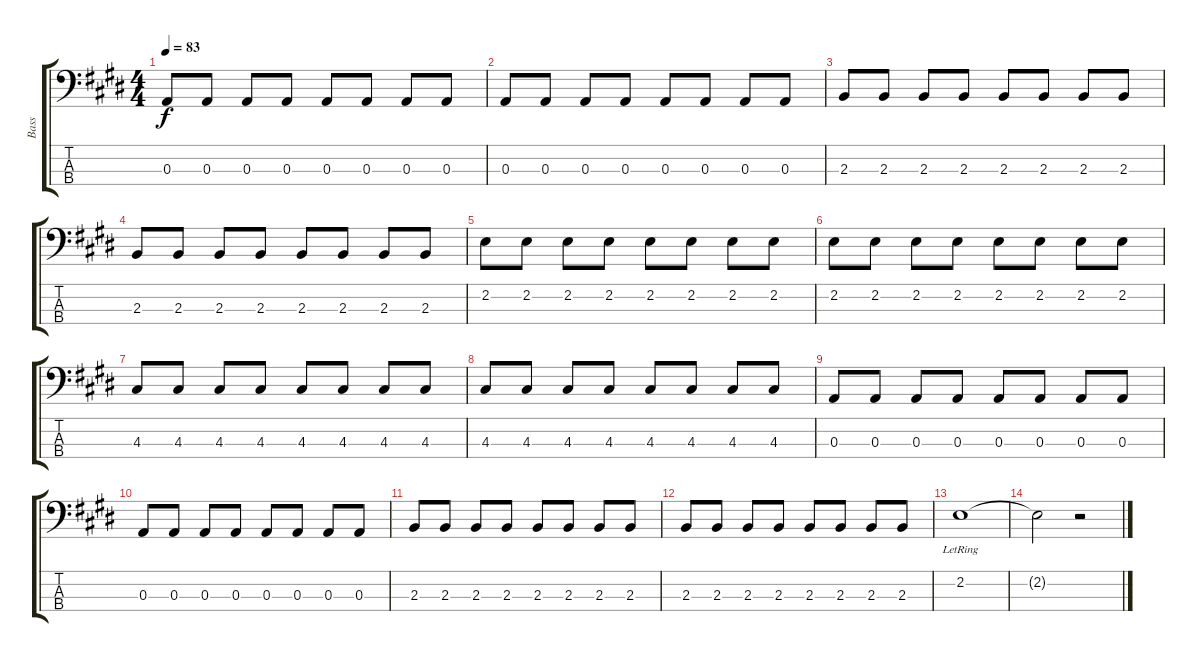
\track ("Bass" "Bass") {instrument electricbassfinger}
\staff {score tabs}
\tuning (G2 D2 A1 E1) {hide}
\ts (4 4)
\tempo 83
\clef f4
\ks e
0.3.8{dy f} 0.3.8 0.3.8 0.3.8 0.3.8 0.3.8 0.3.8 0.3.8 |
0.3.8 0.3.8 0.3.8 0.3.8 0.3.8 0.3.8 0.3.8 0.3.8 |
2.3.8 2.3.8 2.3.8 2.3.8 2.3.8 2.3.8 2.3.8 2.3.8 |
2.3.8 2.3.8 2.3.8 2.3.8 2.3.8 2.3.8 2.3.8 2.3.8 |
2.2.8 2.2.8 2.2.8 2.2.8 2.2.8 2.2.8 2.2.8 2.2.8 |
2.2.8 2.2.8 2.2.8 2.2.8 2.2.8 2.2.8 2.2.8 2.2.8 |
4.3.8 4.3.8 4.3.8 4.3.8 4.3.8 4.3.8 4.3.8 4.3.8 |
4.3.8 4.3.8 4.3.8 4.3.8 4.3.8 4.3.8 4.3.8 4.3.8 |
0.3.8 0.3.8 0.3.8 0.3.8 0.3.8 0.3.8 0.3.8 0.3.8 |
0.3.8 0.3.8 0.3.8 0.3.8 0.3.8 0.3.8 0.3.8 0.3.8 |
2.3.8 2.3.8 2.3.8 2.3.8 2.3.8 2.3.8 2.3.8 2.3.8 |
2.3.8 2.3.8 2.3.8 2.3.8 2.3.8 2.3.8 2.3.8 2.3.8 |
2.2{lr}.1 |
2.2{t}.2 r.2
